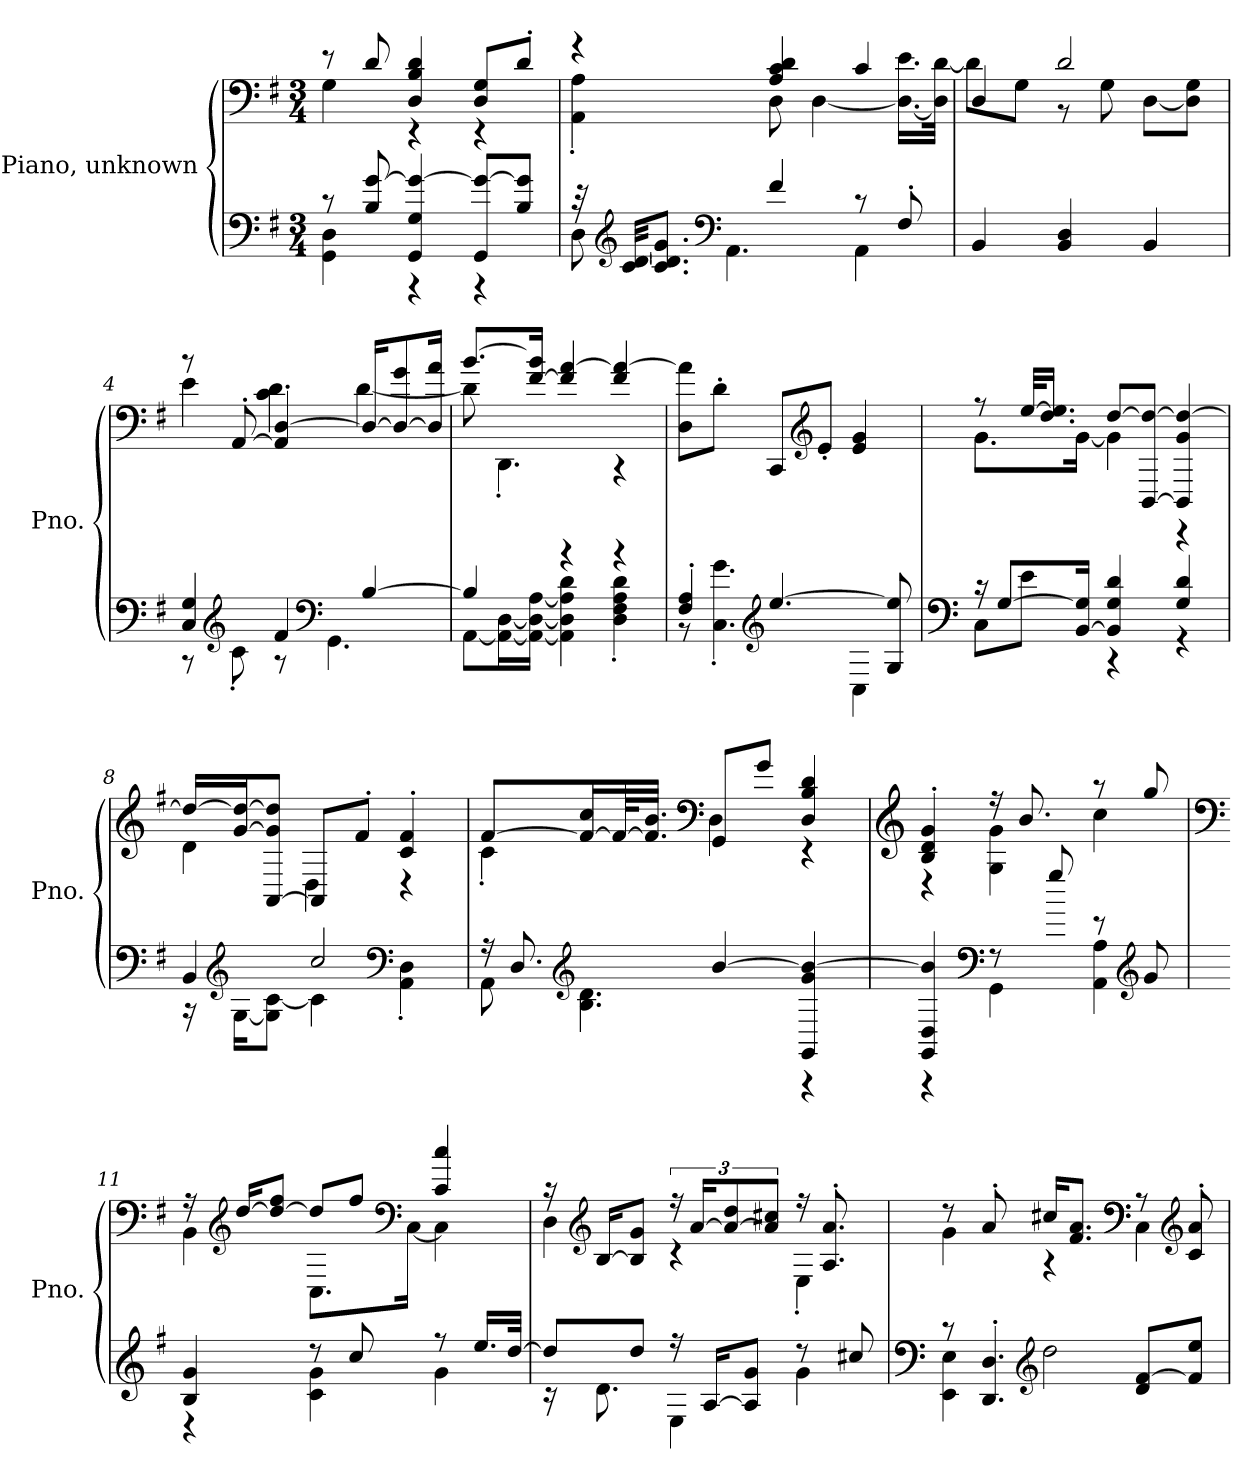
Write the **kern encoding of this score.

**kern	**kern
*part1	*part1
*staff2	*staff1
*I"Piano, unknown	*
*I'Pno.	*
*clefF4	*clefF4
*k[f#]	*k[f#]
*M3/4	*M3/4
*MM55	*MM55
=1	=1
*^	*^
8r	4GG\ 4D\	8r	4G\
8B/ [8g/	.	8d/	.
4GG/ 4G/ 4g/_	4r	4D/ 4B/ 4d/	4r
8GG/ 8g/_L	4r	8D/ 8G/L	4r
8B/ 8g/]J	.	8d'/J	.
=2	=2	=2	=2
32r	8D\	4r	4AA\' 4A\'
*clefG2	*	*	*
[32c/ [32d/KKL	.	.	.
8.c/] 8.d/] 8.g/J	.	.	.
*clefF4	*	*	*
.	4.AA\	.	.
4f#/	.	4A/ 4c/ 4d/	8D\
.	.	.	[4D\
8r	4AA\	4c/	.
8F#'/	.	.	16.D\_ 16.e\LL
.	.	.	32D\] [32d\JJk
*v	*v	*	*
=3	=3	=3
4BB/	4D/	8d\L]
.	.	8G\J
4BB/ 4D/	2d/	8r
.	.	8G\
4BB/	.	[8D\L
.	.	8D\] 8G\J
!!LO:LB:g=z	!!
=4	=4	=4
*^	*	*
4C/ 4G/	8r	8r	4e\
*clefG2	*	*	*
.	8c'\	[8AA'/	.
4f#/	8r	4AA/]' [4D/'	4c\ 4d\
*clefF4	*	*	*
.	4.GG\	.	.
[4B/	.	16D/KL_	[4d\
.	.	8D/_ 8g/	.
.	.	16D/] 16a/Jk	.
=5	=5	=5	=5
4B/]	[8AA\L	[8.b/L	8d\]
.	16AA\_ [16D\L	.	4.DD'\
.	16AA\_ 16D\_ [16A\JJ	[16f#/ 16b/]Jk	.
4r	4AA\] 4D\] 4A\] 4d\	4f#/] [4a/	.
4r	4D\' 4F#\' 4A\' 4d\'	4f#/ 4a/_	4r
*	*	*v	*v
=6	=6	=6
4F#/' 4A/'	8r	8D\ 8a\]L
.	4.C\' 4.g\'	8d'\J
*clefG2	*	*
[4.ee/	.	8CC/L
*	*	*clefG2
.	.	8e'/J
.	4C\	4e/ 4g/
8G/ 8ee/]	.	.
!!LO:LB:g=z
=7	=7	=7
*clefF4	*	*
*	*	*^
16r	8C\L	8r	8.g\L
[8G/L	.	.	.
.	8e\J	[32ee/KLL	.
.	.	16.dd/ 16.ee/]JJ	.
[16BB/ 16G/]Jk	.	.	[16g\Jk
4BB/] 4G/ 4d/	4r	[8dd/L	4g\]
.	.	[8BB/ 8dd/_J	.
4G/ 4d/	4r	4BB/] 4g/ 4dd/_	4r
=8	=8	=8	=8
4BB/	16r	16dd/LL_	4d\
*clefG2	*	*	*
.	[16G\KL	[16g/ 16dd/_J	.
.	8G\] [8c\J	[8AA/ 8g/] 8dd/]J	.
2cc/	4c\]	8AA/L]	4D\
.	.	8f#'/J	.
*clefF4	*	*	*
.	4AA\' 4D\'	4c/' 4f#/'	4r
=9	=9	=9	=9
16r	8AA\	[8f#/L	4c'\
8.D/	.	.	.
*clefG2	*	*	*
.	4.B\ 4.d\	16f#/_ 16cc/L	.
.	.	64f#/KL_	.
.	.	32.f#/] 32.b/JJJ	.
*	*	*clefF4	*
[4b/	.	8GG/L	4D\
.	.	8g/J	.
4GG/ 4g/ 4b/_	4r	4D/ 4B/ 4d/	4r
!!LO:LB:g=z	!!
=10	=10	=10	=10
*	*	*clefG2	*
4GG/ 4D/ 4b/]	4r	4B/' 4d/' 4g/'	4r
*clefF4	*	*	*
8r	4GG\	16r	4G\ 4g\
.	.	8.b/	.
8gg/	.	.	.
8r	4AA\ 4A\	8r	4cc\
*clefG2	*	*	*
8g/	.	8gg/	.
=11	=11	=11	=11
*	*	*clefF4	*
4B/ 4g/	4r	16r	4BB\
*	*	*clefG2	*
.	.	[16dd/KL	.
.	.	8dd/_ 8ff#/J	.
8r	4c\ 4g\	8dd/L]	8.C\L
8cc/	.	8ff#/J	.
*	*	*clefF4	*
.	.	.	[16C\Jk
8r	4g\	4c/ 4cc/	4C\]
16.ee/LL	.	.	.
[32dd/JJk	.	.	.
=12	=12	=12	=12
8dd/L]	16r	16r	4D\
*	*	*clefG2	*
.	8.d\	[16B/KL	.
8dd/J	.	8B/] 8g/J	.
16r	4E\	24r	4r
.	.	[24a/KL	.
[16A/KL	.	.	.
.	.	12a/_ 12dd/	.
8A/] 8g/J	.	.	.
.	.	12a/] 12cc#X/J	.
8r	4g\	16r	4E'\
.	.	8.A/' 8.a/'	.
8cc#X/	.	.	.
!!LO:LB:g=z	!!
=13	=13	=13	=13
*clefF4	*	*	*
8r	4EE\ 4E\	8r	4g\
4.DD/' 4.D/'	.	8a'/	.
*clefG2	*	*	*
.	2dd\	16cc#X/KL	4r
.	.	8.f#/ 8.a/J	.
*	*	*clefF4	*
8d/ [8f#/L	.	8r	4C\
*	*	*clefG2	*
8f#/] 8ee/J	.	8c/' 8a/'	.
*v	*v	*	*
*	*v	*v
=	=
*-	*-
